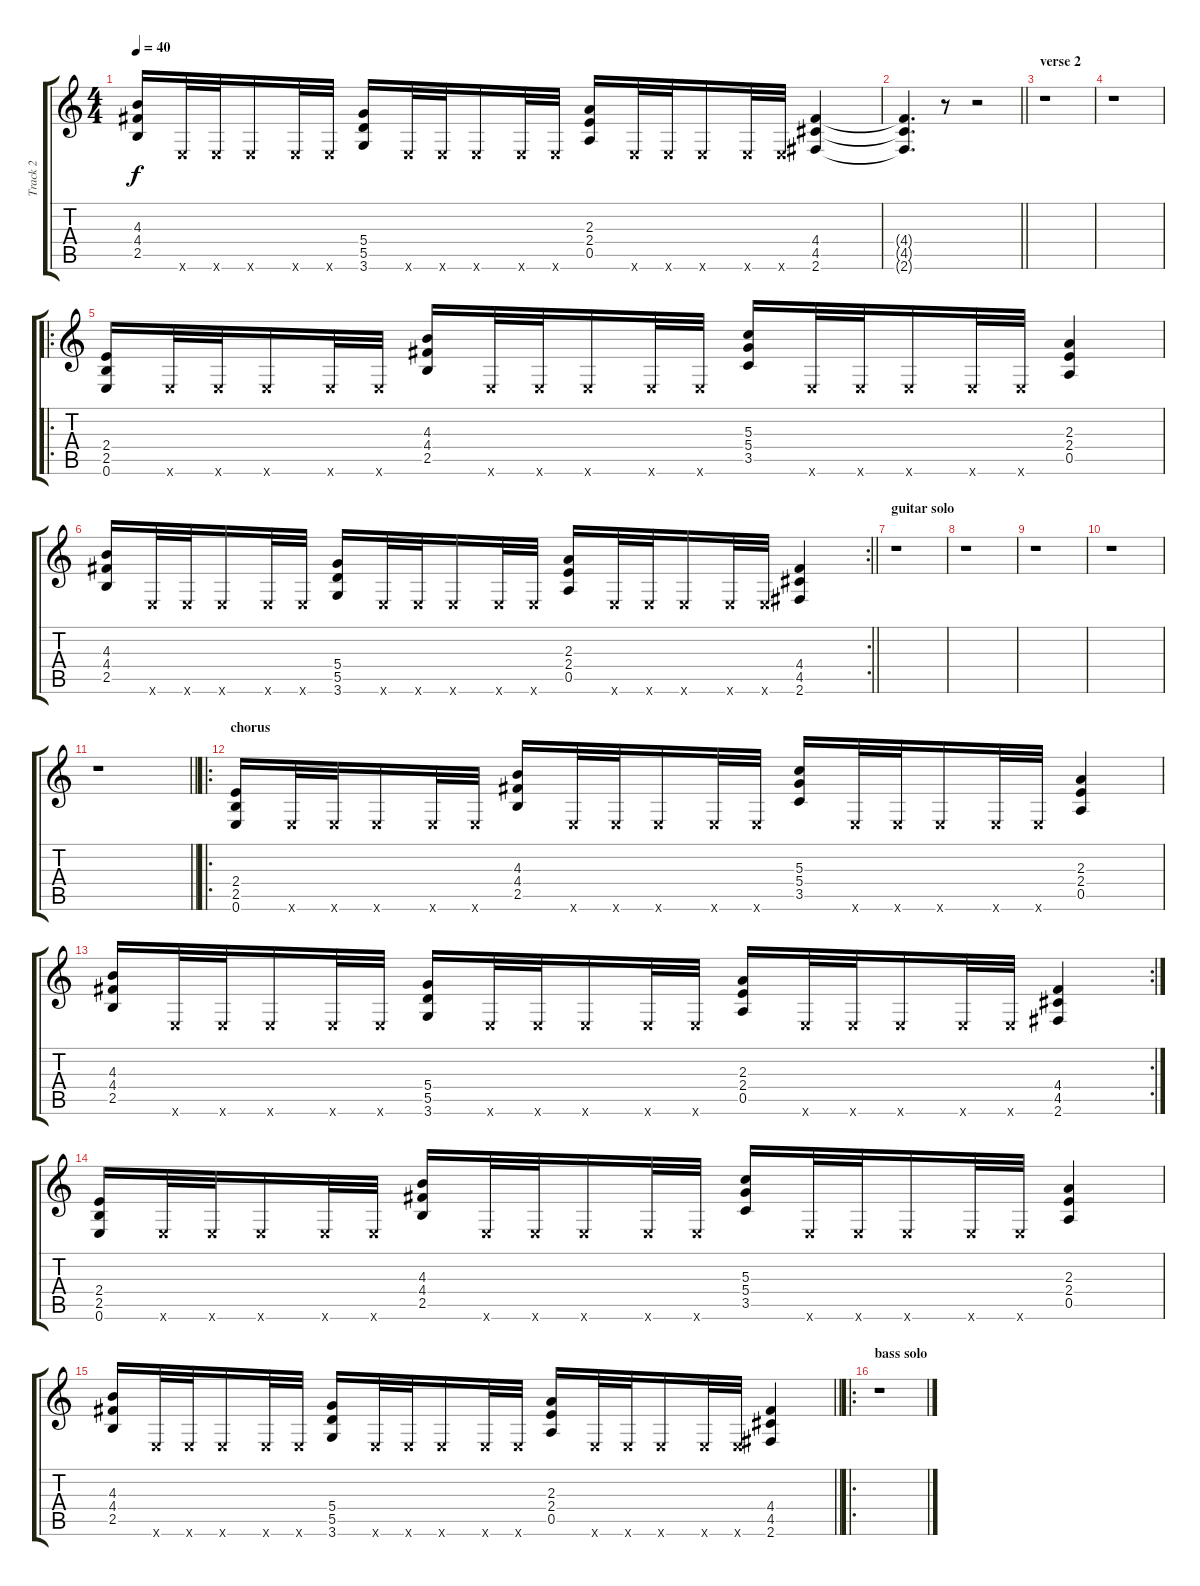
\track ("Track 2" "Track 2") {instrument distortionguitar}
\staff {score tabs}
\tuning (E4 B3 G3 D3 A2 E2) {hide}
\ts (4 4)
\tempo 40
\clef g2
\ks c
(4.3 4.4 2.5).16{dy f} 0.6{x}.32 0.6{x}.32 0.6{x}.16 0.6{x}.32 0.6{x}.32 (5.4 5.5 3.6).16 0.6{x}.32 0.6{x}.32 0.6{x}.16 0.6{x}.32 0.6{x}.32 (2.3 2.4 0.5).16 0.6{x}.32 0.6{x}.32 0.6{x}.16 0.6{x}.32 0.6{x}.32 (4.4 4.5 2.6).4 |
\barLineRight lightlight
(4.4{t} 4.5{t} 2.6{t}).4{d} r.8 r.2 |
\section ("" "verse 2")
r.1 |
r.1 |
\ro
(2.4 2.5 0.6).16 0.6{x}.32 0.6{x}.32 0.6{x}.16 0.6{x}.32 0.6{x}.32 (4.3 4.4 2.5).16 0.6{x}.32 0.6{x}.32 0.6{x}.16 0.6{x}.32 0.6{x}.32 (5.3 5.4 3.5).16 0.6{x}.32 0.6{x}.32 0.6{x}.16 0.6{x}.32 0.6{x}.32 (2.3 2.4 0.5).4 |
\rc 2
\barLineRight lightlight
(4.3 4.4 2.5).16 0.6{x}.32 0.6{x}.32 0.6{x}.16 0.6{x}.32 0.6{x}.32 (5.4 5.5 3.6).16 0.6{x}.32 0.6{x}.32 0.6{x}.16 0.6{x}.32 0.6{x}.32 (2.3 2.4 0.5).16 0.6{x}.32 0.6{x}.32 0.6{x}.16 0.6{x}.32 0.6{x}.32 (4.4 4.5 2.6).4 |
\section ("" "guitar solo")
r.1 |
r.1 |
r.1 |
r.1 |
\barLineRight lightlight
r.1 |
\ro
\section ("" "chorus")
(2.4 2.5 0.6).16 0.6{x}.32 0.6{x}.32 0.6{x}.16 0.6{x}.32 0.6{x}.32 (4.3 4.4 2.5).16 0.6{x}.32 0.6{x}.32 0.6{x}.16 0.6{x}.32 0.6{x}.32 (5.3 5.4 3.5).16 0.6{x}.32 0.6{x}.32 0.6{x}.16 0.6{x}.32 0.6{x}.32 (2.3 2.4 0.5).4 |
\rc 2
(4.3 4.4 2.5).16 0.6{x}.32 0.6{x}.32 0.6{x}.16 0.6{x}.32 0.6{x}.32 (5.4 5.5 3.6).16 0.6{x}.32 0.6{x}.32 0.6{x}.16 0.6{x}.32 0.6{x}.32 (2.3 2.4 0.5).16 0.6{x}.32 0.6{x}.32 0.6{x}.16 0.6{x}.32 0.6{x}.32 (4.4 4.5 2.6).4 |
(2.4 2.5 0.6).16 0.6{x}.32 0.6{x}.32 0.6{x}.16 0.6{x}.32 0.6{x}.32 (4.3 4.4 2.5).16 0.6{x}.32 0.6{x}.32 0.6{x}.16 0.6{x}.32 0.6{x}.32 (5.3 5.4 3.5).16 0.6{x}.32 0.6{x}.32 0.6{x}.16 0.6{x}.32 0.6{x}.32 (2.3 2.4 0.5).4 |
\barLineRight lightlight
(4.3 4.4 2.5).16 0.6{x}.32 0.6{x}.32 0.6{x}.16 0.6{x}.32 0.6{x}.32 (5.4 5.5 3.6).16 0.6{x}.32 0.6{x}.32 0.6{x}.16 0.6{x}.32 0.6{x}.32 (2.3 2.4 0.5).16 0.6{x}.32 0.6{x}.32 0.6{x}.16 0.6{x}.32 0.6{x}.32 (4.4 4.5 2.6).4 |
\ro
\section ("" "bass solo")
r.1
